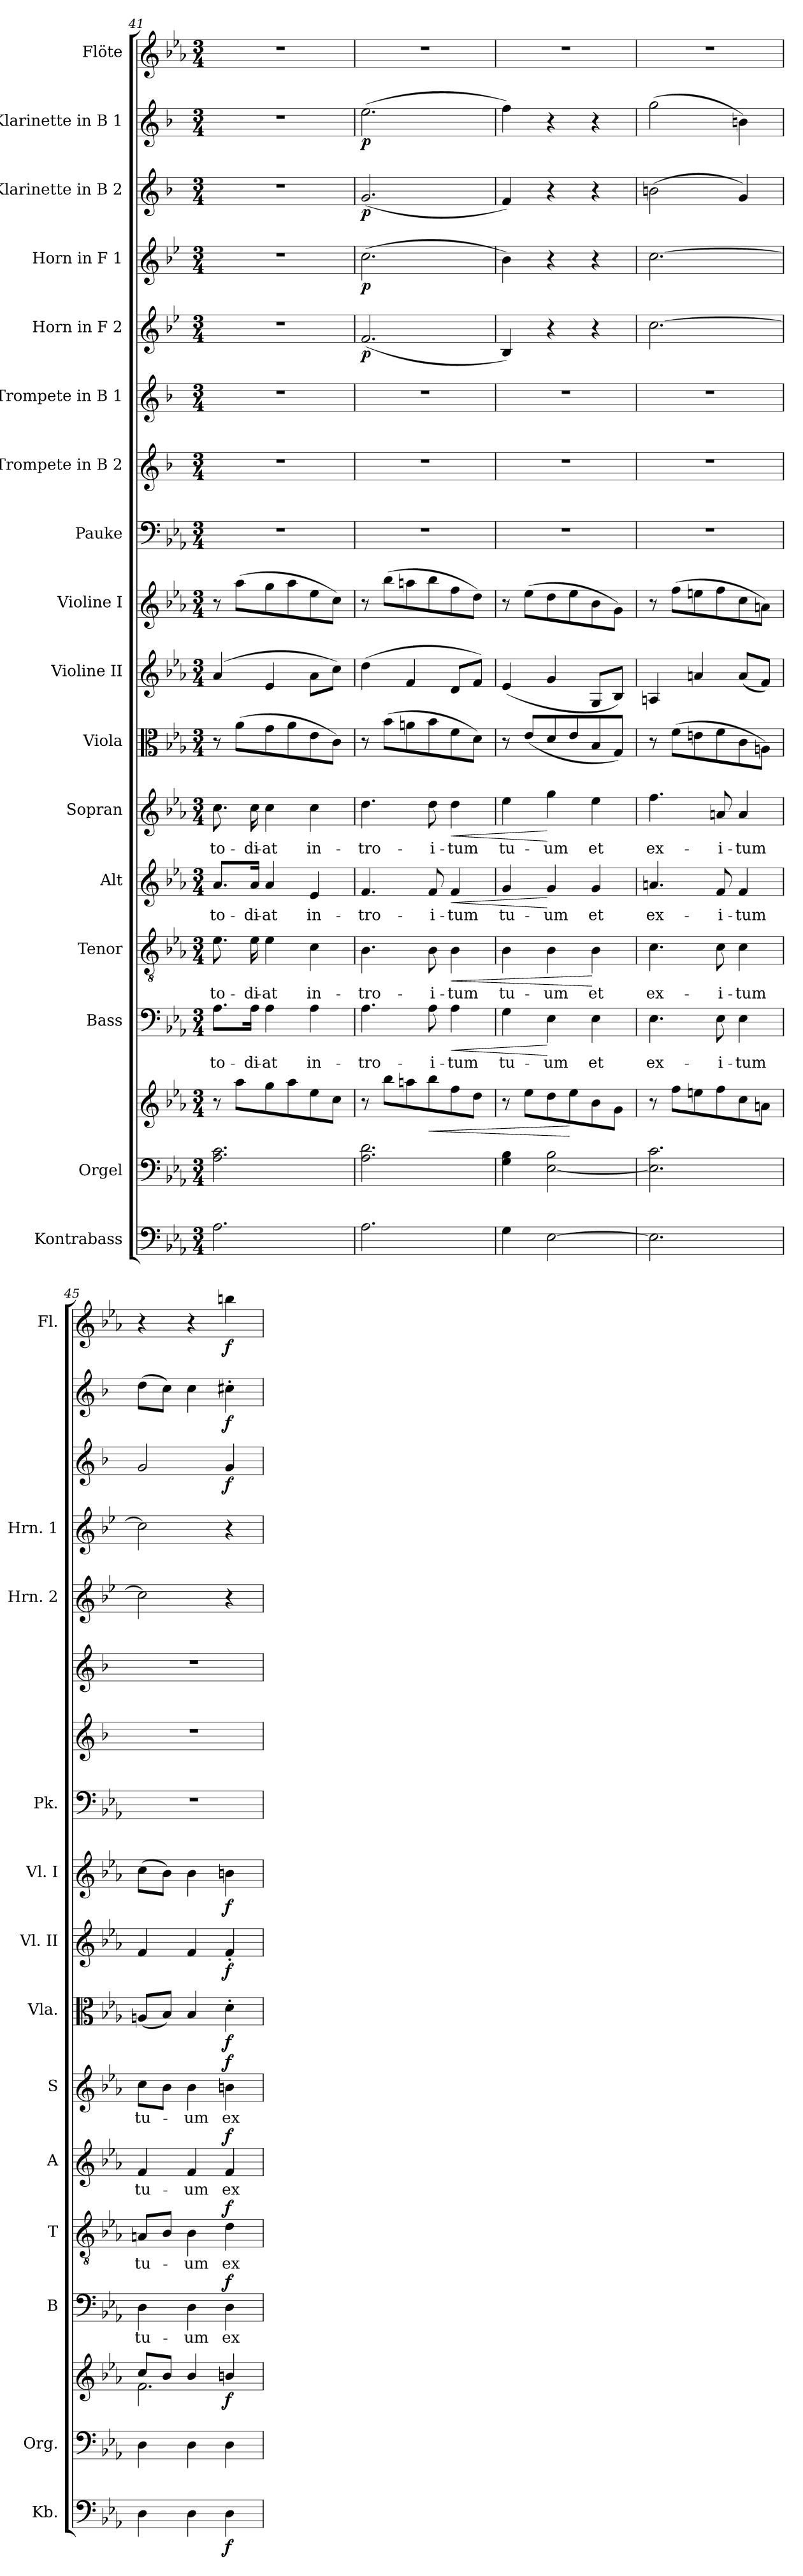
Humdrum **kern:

**kern	**dynam	**kern	**kern	**dynam	**kern	**text	**dynam	**kern	**text	**dynam	**kern	**text	**dynam	**kern	**text	**dynam	**kern	**dynam	**kern	**dynam	**kern	**dynam	**kern	**kern	**kern	**kern	**dynam	**kern	**dynam	**kern	**dynam	**kern	**dynam	**kern	**dynam
*part17	*part17	*part16	*part16	*part16	*part15	*part15	*part15	*part14	*part14	*part14	*part13	*part13	*part13	*part12	*part12	*part12	*part11	*part11	*part10	*part10	*part9	*part9	*part8	*part7	*part6	*part5	*part5	*part4	*part4	*part3	*part3	*part2	*part2	*part1	*part1
*staff18	*staff18	*staff17	*staff16	*staff16/17	*staff15	*staff15	*staff15	*staff14	*staff14	*staff14	*staff13	*staff13	*staff13	*staff12	*staff12	*staff12	*staff11	*staff11	*staff10	*staff10	*staff9	*staff9	*staff8	*staff7	*staff6	*staff5	*staff5	*staff4	*staff4	*staff3	*staff3	*staff2	*staff2	*staff1	*staff1
*I"Kontrabass	*	*I"Orgel	*	*	*I"Bass	*	*	*I"Tenor	*	*	*I"Alt	*	*	*I"Sopran	*	*	*I"Viola	*	*I"Violine II	*	*I"Violine I	*	*I"Pauke	*I"Trompete in B 2	*I"Trompete in B 1	*I"Horn in F 2	*	*I"Horn in F 1	*	*I"Klarinette in B 2	*	*I"Klarinette in B 1	*	*I"Flöte	*
*I'Kb.	*	*I'Org.	*	*	*I'B	*	*	*I'T	*	*	*I'A	*	*	*I'S	*	*	*I'Vla.	*	*I'Vl. II	*	*I'Vl. I	*	*I'Pk.	*	*	*I'Hrn. 2	*	*I'Hrn. 1	*	*	*	*	*	*I'Fl.	*
*clefF4	*	*clefF4	*clefG2	*	*clefF4	*	*	*clefGv2	*	*	*clefG2	*	*	*clefG2	*	*	*clefC3	*	*clefG2	*	*clefG2	*	*clefF4	*clefG2	*clefG2	*clefG2	*	*clefG2	*	*clefG2	*	*clefG2	*	*clefG2	*
*ITrd7c12	*	*	*	*	*	*	*	*	*	*	*	*	*	*	*	*	*	*	*	*	*	*	*	*ITrd1c2	*ITrd1c2	*ITrd4c7	*	*ITrd4c7	*	*ITrd1c2	*	*ITrd1c2	*	*	*
*k[b-e-a-]	*	*k[b-e-a-]	*k[b-e-a-]	*	*k[b-e-a-]	*	*	*k[b-e-a-]	*	*	*k[b-e-a-]	*	*	*k[b-e-a-]	*	*	*k[b-e-a-]	*	*k[b-e-a-]	*	*k[b-e-a-]	*	*k[b-e-a-]	*k[b-e-a-]	*k[b-e-a-]	*k[b-e-a-]	*	*k[b-e-a-]	*	*k[b-e-a-]	*	*k[b-e-a-]	*	*k[b-e-a-]	*
*E-:	*	*E-:	*E-:	*	*E-:	*	*	*E-:	*	*	*E-:	*	*	*E-:	*	*	*E-:	*	*E-:	*	*E-:	*	*E-:	*E-:	*E-:	*E-:	*	*E-:	*	*E-:	*	*E-:	*	*E-:	*
*M3/4	*	*M3/4	*M3/4	*	*M3/4	*	*	*M3/4	*	*	*M3/4	*	*	*M3/4	*	*	*M3/4	*	*M3/4	*	*M3/4	*	*M3/4	*M3/4	*M3/4	*M3/4	*	*M3/4	*	*M3/4	*	*M3/4	*	*M3/4	*
=41	=41	=41	=41	=41	=41	=41	=41	=41	=41	=41	=41	=41	=41	=41	=41	=41	=41	=41	=41	=41	=41	=41	=41	=41	=41	=41	=41	=41	=41	=41	=41	=41	=41	=41	=41
!	!	!	!	!	!	!LO:LY:b	!	!	!LO:LY:b	!	!	!LO:LY:b	!	!	!LO:LY:b	!	!	!	!	!	!	!	!	!	!	!	!	!	!	!	!	!	!	!	!
2.AA-\	.	2.A-\ 2.c\	8r	.	8.A-\L	-to-	.	8.e-\	-to-	.	8.a-/L	-to-	.	8.cc\	-to-	.	8r	.	(4a-/	.	8r	.	2.r	2.r	2.r	2.r	.	2.r	.	2.r	.	2.r	.	2.r	.
.	.	.	8aa-\L	.	.	.	.	.	.	.	.	.	.	.	.	.	(>8a-\L	.	.	.	(>8aa-\L	.	.	.	.	.	.	.	.	.	.	.	.	.	.
!	!	!	!	!	!	!LO:LY:b	!	!	!LO:LY:b	!	!	!LO:LY:b	!	!	!LO:LY:b	!	!	!	!	!	!	!	!	!	!	!	!	!	!	!	!	!	!	!	!
.	.	.	.	.	16A-\Jk	-di-	.	16e-\	-di-	.	16a-/Jk	-di-	.	16cc\	-di-	.	.	.	.	.	.	.	.	.	.	.	.	.	.	.	.	.	.	.	.
!	!	!	!	!	!	!LO:LY:b	!	!	!LO:LY:b	!	!	!LO:LY:b	!	!	!LO:LY:b	!	!	!	!	!	!	!	!	!	!	!	!	!	!	!	!	!	!	!	!
.	.	.	8gg\	.	4A-\	-at	.	4e-\	-at	.	4a-/	-at	.	4cc\	-at	.	8g\	.	4e-/	.	8gg\	.	.	.	.	.	.	.	.	.	.	.	.	.	.
.	.	.	8aa-\	.	.	.	.	.	.	.	.	.	.	.	.	.	8a-\	.	.	.	8aa-\	.	.	.	.	.	.	.	.	.	.	.	.	.	.
!	!	!	!	!	!	!LO:LY:b	!	!	!LO:LY:b	!	!	!LO:LY:b	!	!	!LO:LY:b	!	!	!	!	!	!	!	!	!	!	!	!	!	!	!	!	!	!	!	!
.	.	.	8ee-\	.	4A-\	in-	.	4c\	in-	.	4e-/	in-	.	4cc\	in-	.	8e-\	.	8a-\L	.	8ee-\	.	.	.	.	.	.	.	.	.	.	.	.	.	.
.	.	.	8cc\J	.	.	.	.	.	.	.	.	.	.	.	.	.	8c\J)	.	8cc\J)	.	8cc\J)	.	.	.	.	.	.	.	.	.	.	.	.	.	.
=42	=42	=42	=42	=42	=42	=42	=42	=42	=42	=42	=42	=42	=42	=42	=42	=42	=42	=42	=42	=42	=42	=42	=42	=42	=42	=42	=42	=42	=42	=42	=42	=42	=42	=42	=42
!	!	!	!	!	!	!LO:LY:b	!	!	!LO:LY:b	!	!	!LO:LY:b	!	!	!LO:LY:b	!	!	!	!	!	!	!	!	!	!	!	!LO:DY:b	!	!LO:DY:b	!	!LO:DY:b	!	!LO:DY:b	!	!
2.AA-\	.	2.A-\ 2.d\	8r	.	4.A-\	-tro-	.	4.B-\	-tro-	.	4.f/	-tro-	.	4.dd\	-tro-	.	8r	.	(>4dd\	.	8r	.	2.r	2.r	2.r	(<2.B-/	p	(>2.f\	p	(<2.f/	p	(>2.dd\	p	2.r	.
.	.	.	8bb-\L	.	.	.	.	.	.	.	.	.	.	.	.	.	(>8b-\L	.	.	.	(>8bb-\L	.	.	.	.	.	.	.	.	.	.	.	.	.	.
.	.	.	8aan\	.	.	.	.	.	.	.	.	.	.	.	.	.	8an\	.	4f/	.	8aan\	.	.	.	.	.	.	.	.	.	.	.	.	.	.
!	!	!	!	!LO:HP:b	!	!LO:LY:b	!	!	!LO:LY:b	!	!	!LO:LY:b	!	!	!LO:LY:b	!	!	!	!	!	!	!	!	!	!	!	!	!	!	!	!	!	!	!	!
.	.	.	8bb-\	<	8A-\	-i-	.	8B-\	-i-	.	8f/	-i-	.	8dd\	-i-	.	8b-\	.	.	.	8bb-\	.	.	.	.	.	.	.	.	.	.	.	.	.	.
!	!	!	!	!	!	!LO:LY:b	!LO:HP:b	!	!LO:LY:b	!LO:HP:b	!	!LO:LY:b	!LO:HP:b	!	!LO:LY:b	!LO:HP:b	!	!	!	!	!	!	!	!	!	!	!	!	!	!	!	!	!	!	!
.	.	.	8ff\	.	4A-\	-tum	<	4B-\	-tum	<	4f/	-tum	<	4dd\	-tum	<	8f\	.	8d/L	.	8ff\	.	.	.	.	.	.	.	.	.	.	.	.	.	.
.	.	.	8dd\J	.	.	.	.	.	.	.	.	.	.	.	.	.	8d\J)	.	8f/J)	.	8dd\J)	.	.	.	.	.	.	.	.	.	.	.	.	.	.
=43	=43	=43	=43	=43	=43	=43	=43	=43	=43	=43	=43	=43	=43	=43	=43	=43	=43	=43	=43	=43	=43	=43	=43	=43	=43	=43	=43	=43	=43	=43	=43	=43	=43	=43	=43
!	!	!	!	!	!	!LO:LY:b	!	!	!LO:LY:b	!	!	!LO:LY:b	!	!	!LO:LY:b	!	!	!	!	!	!	!	!	!	!	!	!	!	!	!	!	!	!	!	!
4GG\	.	4G\ 4B-\	8r	.	4G\	tu-	.	4B-\	tu-	.	4g/	tu-	.	4ee-\	tu-	.	8r	.	(<4e-/	.	8r	.	2.r	2.r	2.r	4E-/)	.	4e-\)	.	4e-/)	.	4ee-\)	.	2.r	.
.	.	.	8ee-\L	.	.	.	.	.	.	.	.	.	.	.	.	.	(<8e-/L	.	.	.	(>8ee-\L	.	.	.	.	.	.	.	.	.	.	.	.	.	.
!	!	!	!	!	!	!LO:LY:b	!	!	!LO:LY:b	!	!	!LO:LY:b	!	!	!LO:LY:b	!	!	!	!	!	!	!	!	!	!	!	!	!	!	!	!	!	!	!	!
[2EE-\	.	[<2E-\ 2B-\	8dd\	.	4E-\	-um	[	4B-\	-um	.	4g/	-um	[	4gg\	-um	[	8d/	.	4g/	.	8dd\	.	.	.	.	4r	.	4r	.	4r	.	4r	.	.	.
.	.	.	8ee-\	[	.	.	.	.	.	.	.	.	.	.	.	.	8e-/	.	.	.	8ee-\	.	.	.	.	.	.	.	.	.	.	.	.	.	.
!	!	!	!	!	!	!LO:LY:b	!	!	!LO:LY:b	!	!	!LO:LY:b	!	!	!LO:LY:b	!	!	!	!	!	!	!	!	!	!	!	!	!	!	!	!	!	!	!	!
.	.	.	8b-\	.	4E-\	et	.	4B-\	et	[	4g/	et	.	4ee-\	et	.	8B-/	.	8G/L	.	8b-\	.	.	.	.	4r	.	4r	.	4r	.	4r	.	.	.
.	.	.	8g\J	.	.	.	.	.	.	.	.	.	.	.	.	.	8G/J)	.	8B-/J)	.	8g\J)	.	.	.	.	.	.	.	.	.	.	.	.	.	.
=44	=44	=44	=44	=44	=44	=44	=44	=44	=44	=44	=44	=44	=44	=44	=44	=44	=44	=44	=44	=44	=44	=44	=44	=44	=44	=44	=44	=44	=44	=44	=44	=44	=44	=44	=44
!	!	!	!	!	!	!LO:LY:b	!	!	!LO:LY:b	!	!	!LO:LY:b	!	!	!LO:LY:b	!	!	!	!	!	!	!	!	!	!	!	!	!	!	!	!	!	!	!	!
2.EE-\]	.	2.E-\] 2.c\	8r	.	4.E-\	ex-	.	4.c\	ex-	.	4.an/	ex-	.	4.ff\	ex-	.	8r	.	4An/	.	8r	.	2.r	2.r	2.r	[2.f\	.	[2.f\	.	(>2an\	.	(>2ff\	.	2.r	.
.	.	.	8ff\L	.	.	.	.	.	.	.	.	.	.	.	.	.	(>8f\L	.	.	.	(>8ff\L	.	.	.	.	.	.	.	.	.	.	.	.	.	.
.	.	.	8een\	.	.	.	.	.	.	.	.	.	.	.	.	.	8en\	.	4an/	.	8een\	.	.	.	.	.	.	.	.	.	.	.	.	.	.
!	!	!	!	!	!	!LO:LY:b	!	!	!LO:LY:b	!	!	!LO:LY:b	!	!	!LO:LY:b	!	!	!	!	!	!	!	!	!	!	!	!	!	!	!	!	!	!	!	!
.	.	.	8ff\	.	8E-\	-i-	.	8c\	-i-	.	8f/	-i-	.	8an/	-i-	.	8f\	.	.	.	8ff\	.	.	.	.	.	.	.	.	.	.	.	.	.	.
!	!	!	!	!	!	!LO:LY:b	!	!	!LO:LY:b	!	!	!LO:LY:b	!	!	!LO:LY:b	!	!	!	!	!	!	!	!	!	!	!	!	!	!	!	!	!	!	!	!
.	.	.	8cc\	.	4E-\	-tum	.	4c\	-tum	.	4f/	-tum	.	4a/	-tum	.	8c\	.	(<8a/L	.	8cc\	.	.	.	.	.	.	.	.	4f/)	.	4an\)	.	.	.
.	.	.	8an\J	.	.	.	.	.	.	.	.	.	.	.	.	.	8An\J)	.	8f/J)	.	8an\J)	.	.	.	.	.	.	.	.	.	.	.	.	.	.
!!LO:PB:g=z
=45	=45	=45	=45	=45	=45	=45	=45	=45	=45	=45	=45	=45	=45	=45	=45	=45	=45	=45	=45	=45	=45	=45	=45	=45	=45	=45	=45	=45	=45	=45	=45	=45	=45	=45	=45
*	*	*	*^	*	*	*	*	*	*	*	*	*	*	*	*	*	*	*	*	*	*	*	*	*	*	*	*	*	*	*	*	*	*	*	*
!	!	!	!	!	!	!	!LO:LY:b	!	!	!LO:LY:b	!	!	!LO:LY:b	!	!	!LO:LY:b	!	!	!	!	!	!	!	!	!	!	!	!	!	!	!	!	!	!	!	!
4DD\	.	4D\	8cc/L	2.f\	.	4D\	tu-	.	8An/L	tu-	.	4f/	tu-	.	8cc\L	tu-	.	(<8An/L	.	4f/	.	(>8cc\L	.	2.r	2.r	2.r	2f\]	.	2f\]	.	2f/	.	(>8cc\L	.	4r	.
.	.	.	8b-/J	.	.	.	.	.	8B-/J	.	.	.	.	.	8b-\J	.	.	8B-/J)	.	.	.	8b-\J)	.	.	.	.	.	.	.	.	.	.	8b-\J)	.	.	.
!	!	!	!	!	!	!	!LO:LY:b	!	!	!LO:LY:b	!	!	!LO:LY:b	!	!	!LO:LY:b	!	!	!	!	!	!	!	!	!	!	!	!	!	!	!	!	!	!	!	!
4DD\	.	4D\	4b-/	.	.	4D\	-um	.	4B-\	-um	.	4f/	-um	.	4b-\	-um	.	4B-/	.	4f/	.	4b-\	.	.	.	.	.	.	.	.	.	.	4b-\	.	4r	.
!	!LO:DY:b	!	!	!	!LO:DY:b	!	!LO:LY:b	!LO:DY:a	!	!LO:LY:b	!LO:DY:a	!	!LO:LY:b	!LO:DY:a	!	!LO:LY:b	!LO:DY:a	!	!LO:DY:b	!	!LO:DY:b	!	!LO:DY:b	!	!	!	!	!	!	!	!	!LO:DY:b	!	!LO:DY:b	!	!LO:DY:b
4DD\	f	4D\	4bn/	.	f	4D\	ex	f	4d\	ex	f	4f/	ex	f	4bn\	ex	f	4d'>\	f	4f'</	f	4bn\	f	.	.	.	4r	.	4r	.	4f/	f	4bn'>\	f	4bbn\	f
*	*	*	*v	*v	*	*	*	*	*	*	*	*	*	*	*	*	*	*	*	*	*	*	*	*	*	*	*	*	*	*	*	*	*	*	*	*
=	=	=	=	=	=	=	=	=	=	=	=	=	=	=	=	=	=	=	=	=	=	=	=	=	=	=	=	=	=	=	=	=	=	=	=
*-	*-	*-	*-	*-	*-	*-	*-	*-	*-	*-	*-	*-	*-	*-	*-	*-	*-	*-	*-	*-	*-	*-	*-	*-	*-	*-	*-	*-	*-	*-	*-	*-	*-	*-	*-
